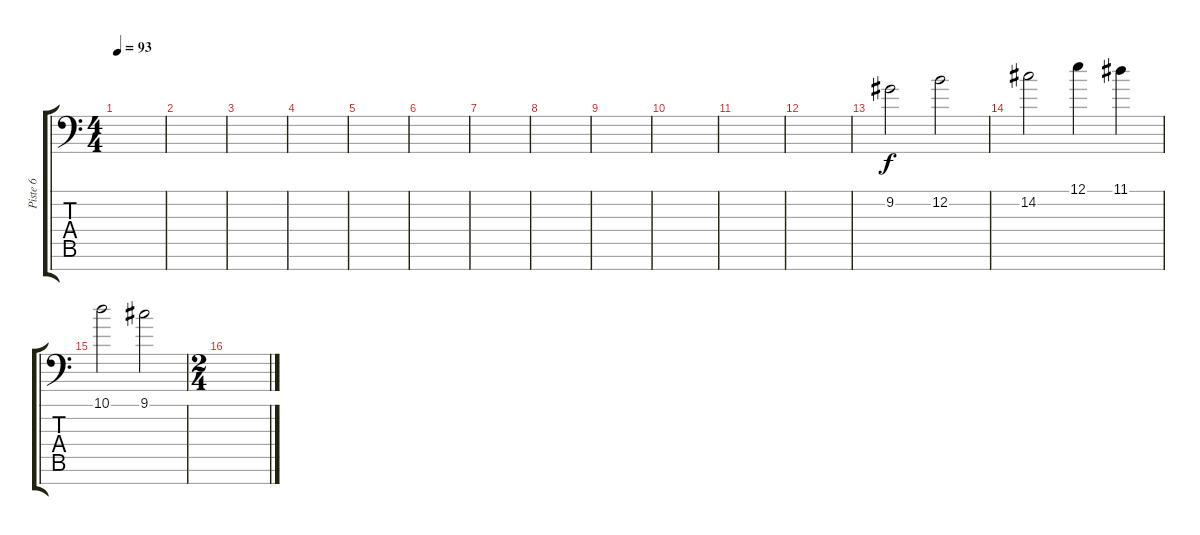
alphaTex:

\track ("Piste 6" "Piste 6") {instrument stringensemble1}
\staff {score tabs}
\tuning (E4 B3 G3 D3 A2 E2 C-1) {hide}
\ts (4 4)
\tempo 93
\clef f4
\ks c
|
|
|
|
|
|
|
|
|
|
|
|
9.2.2 12.2.2 |
14.2.2 12.1.4 11.1.4 |
10.1.2 9.1.2 |
\ts (2 4)
